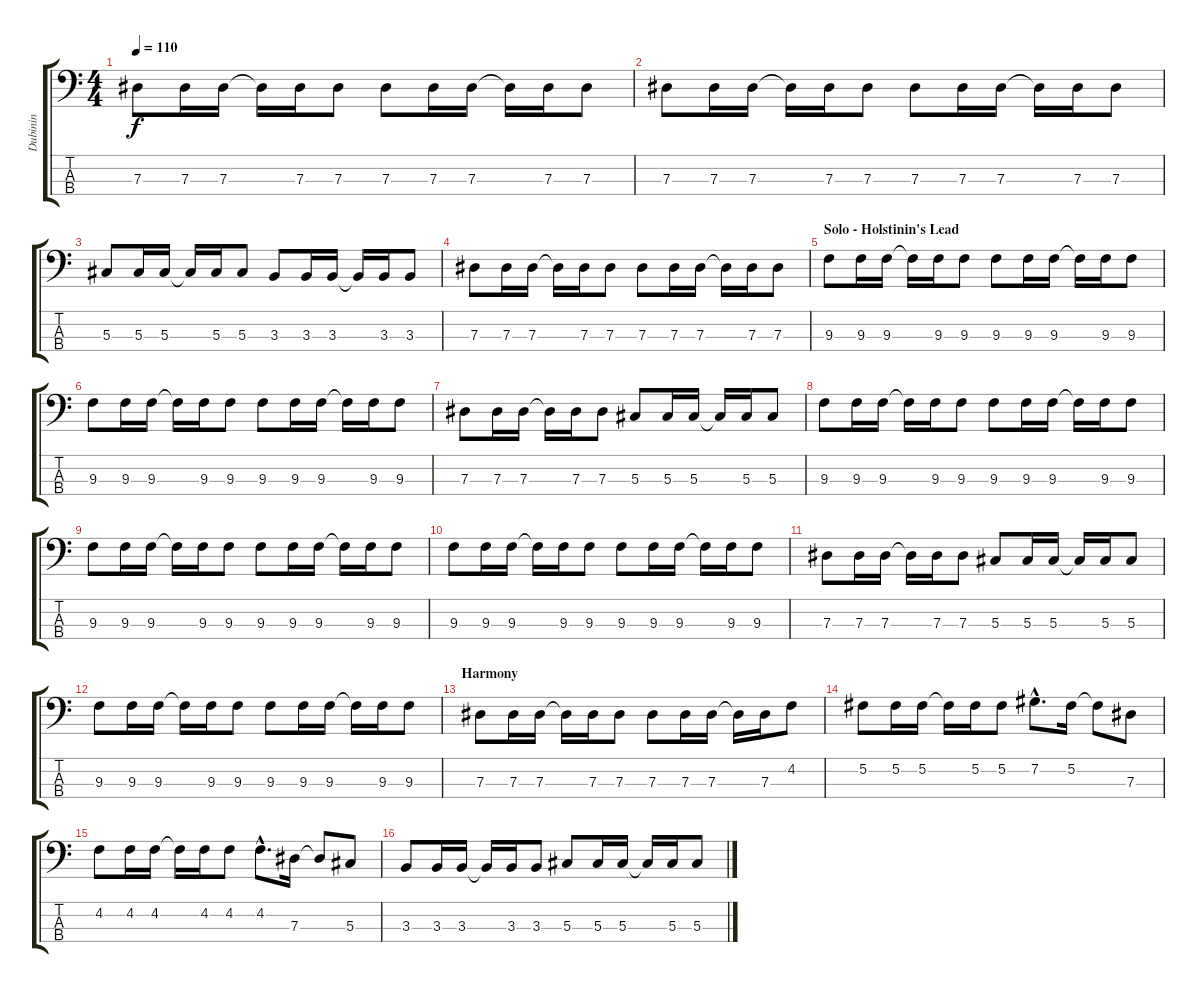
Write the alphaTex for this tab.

\track ("Dubinin" "Dubinin") {instrument electricbassfinger}
\staff {score tabs}
\tuning (Gb2 Db2 Ab1 Eb1) {hide}
\ts (4 4)
\tempo 110
\clef f4
\ks c
7.3.8{dy f} 7.3.16 7.3.16 7.3{t}.16 7.3.16 7.3.8 7.3.8 7.3.16 7.3.16 7.3{t}.16 7.3.16 7.3.8 |
7.3.8 7.3.16 7.3.16 7.3{t}.16 7.3.16 7.3.8 7.3.8 7.3.16 7.3.16 7.3{t}.16 7.3.16 7.3.8 |
5.3.8 5.3.16 5.3.16 5.3{t}.16 5.3.16 5.3.8 3.3.8 3.3.16 3.3.16 3.3{t}.16 3.3.16 3.3.8 |
7.3.8 7.3.16 7.3.16 7.3{t}.16 7.3.16 7.3.8 7.3.8 7.3.16 7.3.16 7.3{t}.16 7.3.16 7.3.8 |
\section ("" "Solo - Holstinin's Lead")
9.3.8 9.3.16 9.3.16 9.3{t}.16 9.3.16 9.3.8 9.3.8 9.3.16 9.3.16 9.3{t}.16 9.3.16 9.3.8 |
9.3.8 9.3.16 9.3.16 9.3{t}.16 9.3.16 9.3.8 9.3.8 9.3.16 9.3.16 9.3{t}.16 9.3.16 9.3.8 |
7.3.8 7.3.16 7.3.16 7.3{t}.16 7.3.16 7.3.8 5.3.8 5.3.16 5.3.16 5.3{t}.16 5.3.16 5.3.8 |
9.3.8 9.3.16 9.3.16 9.3{t}.16 9.3.16 9.3.8 9.3.8 9.3.16 9.3.16 9.3{t}.16 9.3.16 9.3.8 |
9.3.8 9.3.16 9.3.16 9.3{t}.16 9.3.16 9.3.8 9.3.8 9.3.16 9.3.16 9.3{t}.16 9.3.16 9.3.8 |
9.3.8 9.3.16 9.3.16 9.3{t}.16 9.3.16 9.3.8 9.3.8 9.3.16 9.3.16 9.3{t}.16 9.3.16 9.3.8 |
7.3.8 7.3.16 7.3.16 7.3{t}.16 7.3.16 7.3.8 5.3.8 5.3.16 5.3.16 5.3{t}.16 5.3.16 5.3.8 |
9.3.8 9.3.16 9.3.16 9.3{t}.16 9.3.16 9.3.8 9.3.8 9.3.16 9.3.16 9.3{t}.16 9.3.16 9.3.8 |
\section ("" "Harmony")
7.3.8 7.3.16 7.3.16 7.3{t}.16 7.3.16 7.3.8 7.3.8 7.3.16 7.3.16 7.3{t}.16 7.3.16 4.2.8 |
5.2.8 5.2.16 5.2.16 5.2{t}.16 5.2.16 5.2.8 7.2{hac}.8{d} 5.2.16 5.2{t}.8 7.3.8 |
4.2.8 4.2.16 4.2.16 4.2{t}.16 4.2.16 4.2.8 4.2{hac}.8{d} 7.3.16 7.3{t}.8 5.3.8 |
3.3.8 3.3.16 3.3.16 3.3{t}.16 3.3.16 3.3.8 5.3.8 5.3.16 5.3.16 5.3{t}.16 5.3.16 5.3.8
